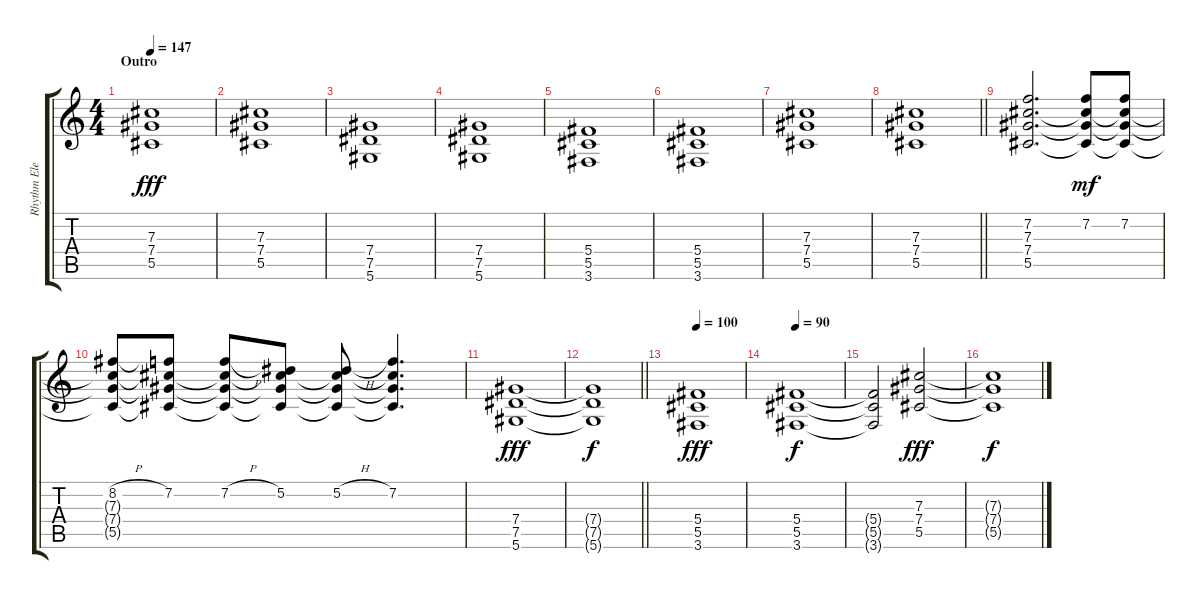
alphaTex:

\track ("Rhythm Elect" "Rhythm Ele") {instrument distortionguitar}
\staff {score tabs}
\tuning (Eb4 Bb3 Gb3 Db3 Ab2 Eb2) {hide}
\ts (4 4)
\section ("" "Outro")
\tempo 147
\clef g2
\ks c
(7.3 7.4 5.5).1{dy fff} |
(7.3 7.4 5.5).1 |
(7.4 7.5 5.6).1 |
(7.4 7.5 5.6).1 |
(5.4 5.5 3.6).1 |
(5.4 5.5 3.6).1 |
(7.3 7.4 5.5).1 |
\barLineRight lightlight
(7.3 7.4 5.5).1 |
(7.2 7.3 7.4 5.5).2{d} (7.2 7.3{t} 7.4{t} 5.5{t}).8{dy mf} (7.2 7.3{t} 7.4{t} 5.5{t}).8 |
(8.2{h} 7.3{t} 7.4{t} 5.5{t}).8 (7.2 7.3{t} 7.4{t} 5.5{t}).8 (7.2{h} 7.3{t} 7.4{t} 5.5{t}).8 (5.2 7.3{t} 7.4{t} 5.5{t}).8 (5.2{h} 7.3{t} 7.4{t} 5.5{t}).8 (7.2 7.3{t} 7.4{t} 5.5{t}).4{d} |
(7.4 7.5 5.6).1{dy fff} |
\barLineRight lightlight
(7.4{t} 7.5{t} 5.6{t}).1{dy f} |
\tempo 100
(5.4 5.5 3.6).1{dy fff} |
\tempo 90
(5.4 5.5 3.6).1{dy f} |
(5.4{t} 5.5{t} 3.6{t}).2 (7.3 7.4 5.5).2{dy fff} |
(7.3{t} 7.4{t} 5.5{t}).1{dy f}
